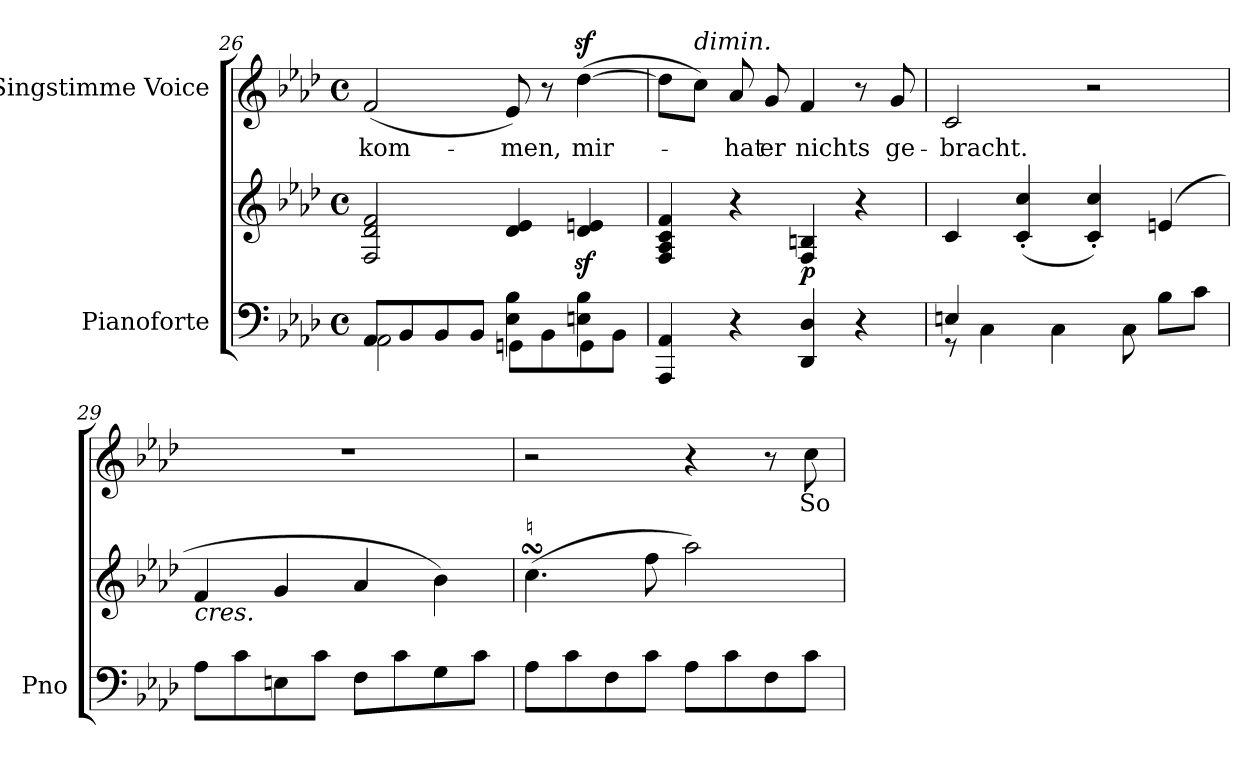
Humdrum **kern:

**kern	**kern	**dynam	**kern	**text
*part2	*part2	*part2	*part1	*part1
*staff3	*staff2	*staff2/3	*staff1	*staff1
*I"Pianoforte	*	*	*I"Singstimme Voice	*
*I'Pno	*	*	*	*
*clefF4	*clefG2	*	*clefG2	*
*k[b-e-a-d-]	*k[b-e-a-d-]	*	*k[b-e-a-d-]	*
*M4/4	*M4/4	*	*M4/4	*
*met(c)	*met(c)	*	*met(c)	*
=26	=26	=26	=26	=26
*^	*	*	*	*
*	*^	*	*	*	*
2ryy	8AA-/L	2AA-\	2F/ 2d-/ 2f/	.	(2f/	-kom-
.	8BB-/	.	.	.	.	.
.	8BB-/	.	.	.	.	.
.	8BB-/J	.	.	.	.	.
4E-\ 4B-\	8GGn\L	2ryy	4d-/ 4e-/	.	8e-/)	-men,
.	8BB-\	.	.	.	8r	.
4En\ 4B-\	8GG\	.	4d-/z> 4en/z>	.	([4dd-z>\	mir-
.	8BB-\J	.	.	.	.	.
*v	*v	*v	*	*	*	*
=27	=27	=27	=27	=27
4AAA-/ 4AA-/	4F/ 4A-/ 4c/ 4f/	.	8dd-\L]	.
!	!	!	!LO:TX:a:i:t=dimin.	!
.	.	.	8cc\J)	.
4r	4r	.	8a-/	-hat
.	.	.	8g/	er
!	!	!LO:DY:b	!	!
4DD-/ 4D-/	4F/ 4Bn/	p	4f/	nichts
4r	4r	.	8r	.
.	.	.	8g/	ge-
=28	=28	=28	=28	=28
*^	*	*	*	*
4En/	8r	4c/	.	2c/	-bracht.
.	4C\	.	.	.	.
4ryy	.	(4c/' 4cc/'	.	.	.
.	4C\	.	.	.	.
4ryy	.	4c/' 4cc/')	.	2r	.
.	8C\	.	.	.	.
4ryy	8B-\L	(4en/	.	.	.
.	8c\J	.	.	.	.
=29	=29	=29	=29	=29	=29
!	!	!LO:TX:b:i:t=cres.	!	!	!
*v	*v	*	*	*	*
8A-\L	4f/	.	1r	.
8c\	.	.	.	.
8En\	4g/	.	.	.
8c\J	.	.	.	.
8F\L	4a-/	.	.	.
8c\	.	.	.	.
8G\	4b-\)	.	.	.
8c\J	.	.	.	.
=30	=30	=30	=30	=30
!	!LO:TX:a:t=♮	!	!	!
8A-\L	(4.ccsSsS\	.	2r	.
8c\	.	.	.	.
8F\	.	.	.	.
8c\J	8ff\	.	.	.
8A-\L	2aa-\)	.	4r	.
8c\	.	.	.	.
8F\	.	.	8r	.
8c\J	.	.	8cc\	So
=	=	=	=	=
*-	*-	*-	*-	*-
